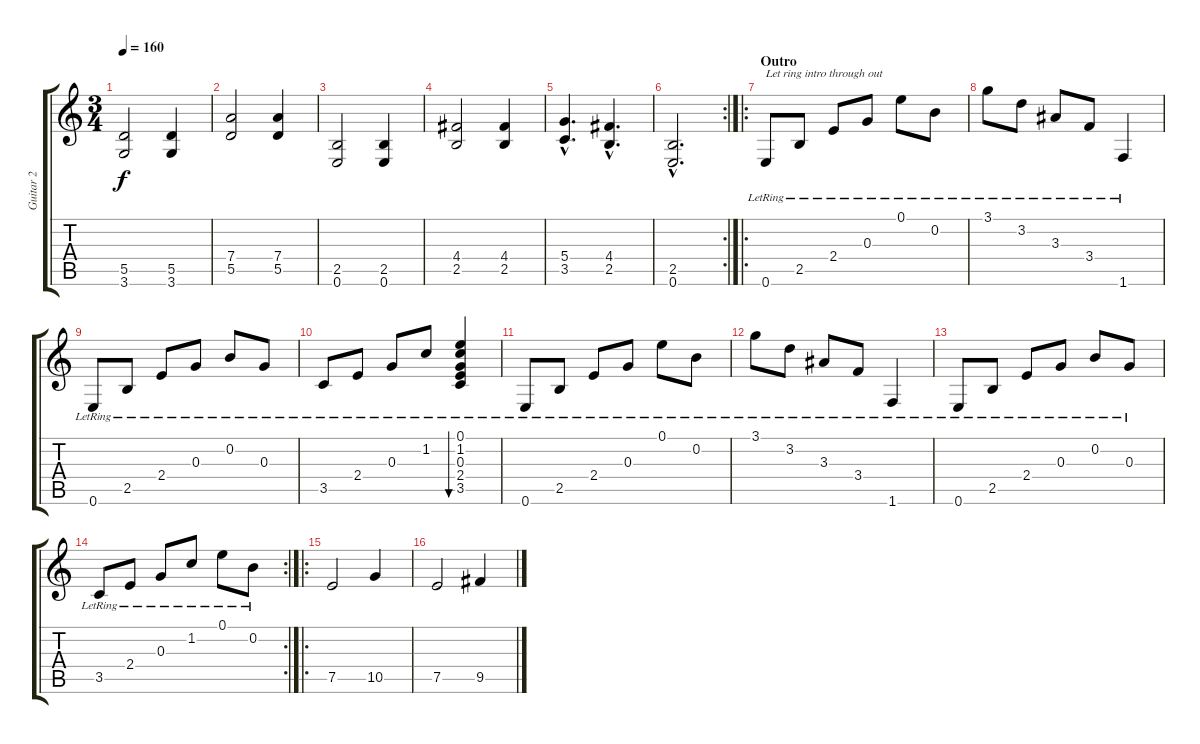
\track ("Guitar 2" "Guitar 2") {instrument overdrivenguitar}
\staff {score tabs}
\tuning (E4 B3 G3 D3 A2 E2) {hide}
\ts (3 4)
\tempo 160
\clef g2
\ks c
(5.5 3.6).2{dy f} (5.5 3.6).4 |
(7.4 5.5).2 (7.4 5.5).4 |
(2.5 0.6).2 (2.5 0.6).4 |
(4.4 2.5).2 (4.4 2.5).4 |
(5.4{hac} 3.5{hac}).4{d} (4.4{hac} 2.5{hac}).4{d} |
\rc 2
(2.5{hac} 0.6{hac}).2{d} |
\ro
\section ("" "Outro")
0.6{lr}.8{txt "Let ring intro through out"} 2.5{lr}.8 2.4{lr}.8 0.3{lr}.8 0.1{lr}.8 0.2{lr}.8 |
3.1{lr}.8 3.2{lr}.8 3.3{lr}.8 3.4{lr}.8 1.6{lr}.4 |
0.6{lr}.8 2.5{lr}.8 2.4{lr}.8 0.3{lr}.8 0.2{lr}.8 0.3{lr}.8 |
3.5{lr}.8 2.4{lr}.8 0.3{lr}.8 1.2{lr}.8 (0.1{lr} 1.2{lr} 0.3{lr} 2.4{lr} 3.5{lr}).4{bu 480} |
0.6{lr}.8 2.5{lr}.8 2.4{lr}.8 0.3{lr}.8 0.1{lr}.8 0.2{lr}.8 |
3.1{lr}.8 3.2{lr}.8 3.3{lr}.8 3.4{lr}.8 1.6{lr}.4 |
0.6{lr}.8 2.5{lr}.8 2.4{lr}.8 0.3{lr}.8 0.2{lr}.8 0.3{lr}.8 |
\rc 2
3.5{lr}.8 2.4{lr}.8 0.3{lr}.8 1.2{lr}.8 0.1{lr}.8 0.2{lr}.8 |
\ro
7.5.2 10.5.4 |
7.5.2 9.5.4
